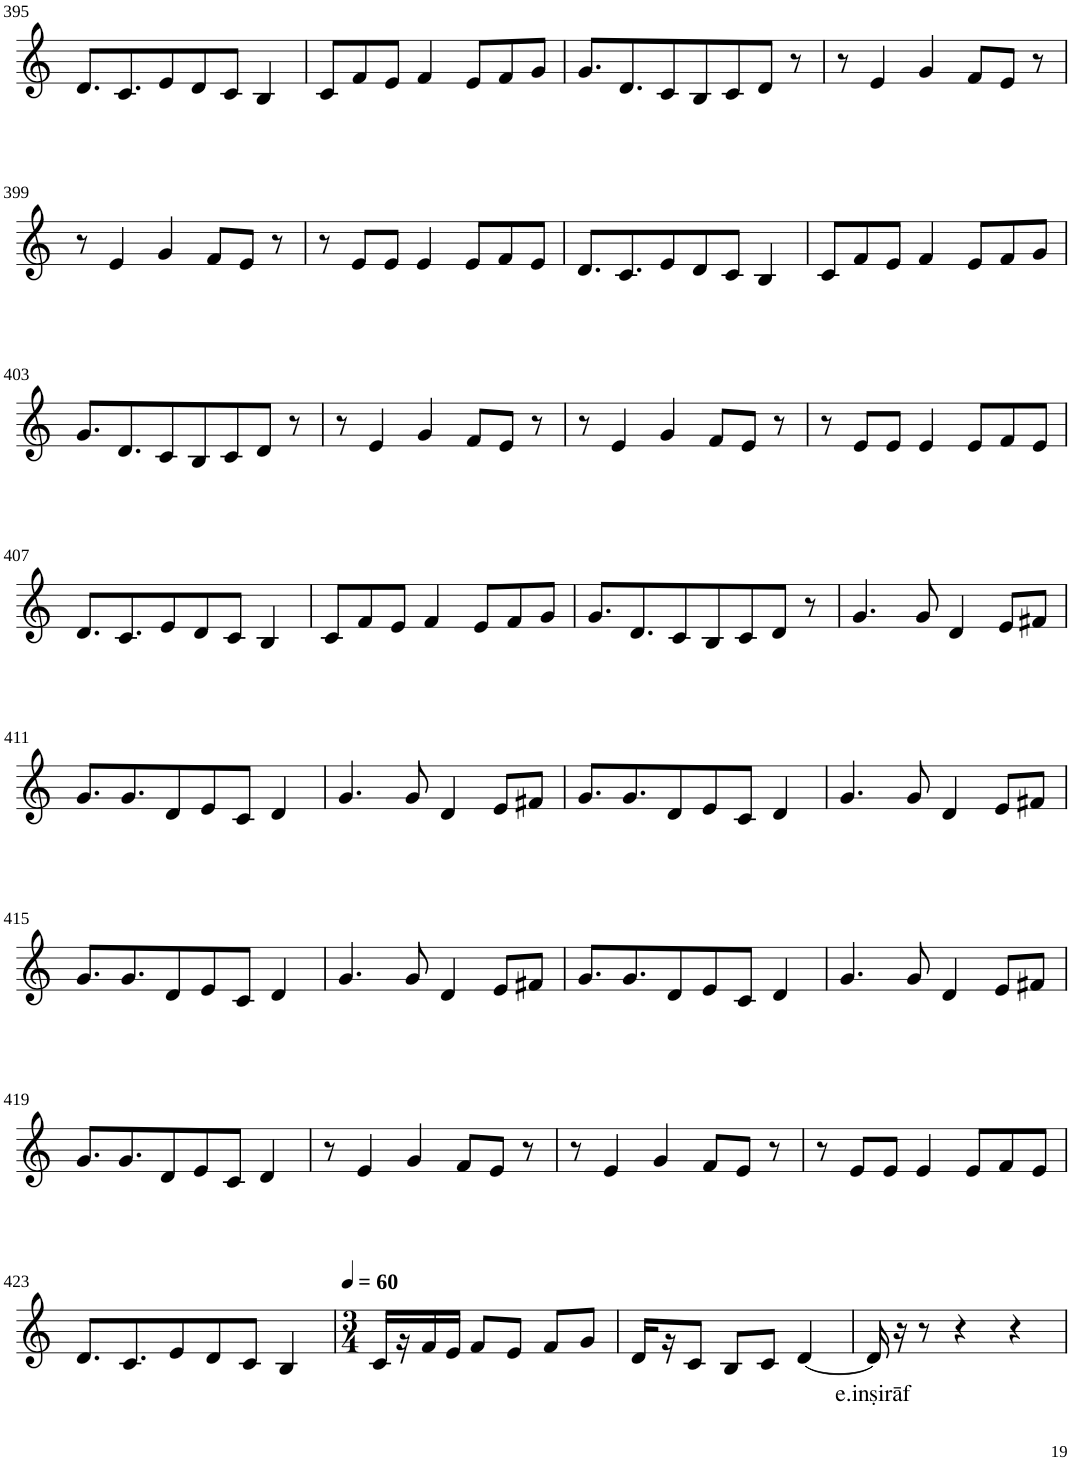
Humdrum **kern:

**kern	**text
*part1	*part1
*staff1	*staff1
*I"Violin	*
!!LO:PB:g=z
*clefG2	*
*k[]	*
*M8/8	*
=395	=395
8.d/L	.
8.c/	.
8e/	.
8d/	.
8c/J	.
4B/	.
=396	=396
8c/L	.
8f/	.
8e/J	.
4f/	.
8e/L	.
8f/	.
8g/J	.
=397	=397
8.g/L	.
8.d/	.
8c/	.
8B/	.
8c/	.
8d/J	.
8r	.
=398	=398
8r	.
4e/	.
4g/	.
8f/L	.
8e/J	.
8r	.
!!LO:LB:g=z
=399	=399
8r	.
4e/	.
4g/	.
8f/L	.
8e/J	.
8r	.
=400	=400
8r	.
8e/L	.
8e/J	.
4e/	.
8e/L	.
8f/	.
8e/J	.
=401	=401
8.d/L	.
8.c/	.
8e/	.
8d/	.
8c/J	.
4B/	.
=402	=402
8c/L	.
8f/	.
8e/J	.
4f/	.
8e/L	.
8f/	.
8g/J	.
!!LO:LB:g=z
=403	=403
8.g/L	.
8.d/	.
8c/	.
8B/	.
8c/	.
8d/J	.
8r	.
=404	=404
8r	.
4e/	.
4g/	.
8f/L	.
8e/J	.
8r	.
=405	=405
8r	.
4e/	.
4g/	.
8f/L	.
8e/J	.
8r	.
=406	=406
8r	.
8e/L	.
8e/J	.
4e/	.
8e/L	.
8f/	.
8e/J	.
!!LO:LB:g=z
=407	=407
8.d/L	.
8.c/	.
8e/	.
8d/	.
8c/J	.
4B/	.
=408	=408
8c/L	.
8f/	.
8e/J	.
4f/	.
8e/L	.
8f/	.
8g/J	.
=409	=409
8.g/L	.
8.d/	.
8c/	.
8B/	.
8c/	.
8d/J	.
8r	.
=410	=410
4.g/	.
8g/	.
4d/	.
8e/L	.
8f#X/J	.
!!LO:LB:g=z
=411	=411
8.g/L	.
8.g/	.
8d/	.
8e/	.
8c/J	.
4d/	.
=412	=412
4.g/	.
8g/	.
4d/	.
8e/L	.
8f#X/J	.
=413	=413
8.g/L	.
8.g/	.
8d/	.
8e/	.
8c/J	.
4d/	.
=414	=414
4.g/	.
8g/	.
4d/	.
8e/L	.
8f#X/J	.
!!LO:LB:g=z
=415	=415
8.g/L	.
8.g/	.
8d/	.
8e/	.
8c/J	.
4d/	.
=416	=416
4.g/	.
8g/	.
4d/	.
8e/L	.
8f#X/J	.
=417	=417
8.g/L	.
8.g/	.
8d/	.
8e/	.
8c/J	.
4d/	.
=418	=418
4.g/	.
8g/	.
4d/	.
8e/L	.
8f#X/J	.
!!LO:LB:g=z
=419	=419
8.g/L	.
8.g/	.
8d/	.
8e/	.
8c/J	.
4d/	.
=420	=420
8r	.
4e/	.
4g/	.
8f/L	.
8e/J	.
8r	.
=421	=421
8r	.
4e/	.
4g/	.
8f/L	.
8e/J	.
8r	.
=422	=422
8r	.
8e/L	.
8e/J	.
4e/	.
8e/L	.
8f/	.
8e/J	.
!!LO:LB:g=z
=423	=423
8.d/L	.
8.c/	.
8e/	.
8d/	.
8c/J	.
4B/	.
=424	=424
*M3/4	*
*MM60	*
16c/LL	.
16r	.
16f/	.
16e/JJ	.
8f/L	.
8e/J	.
8f/L	.
8g/J	.
=425	=425
16d/LL	.
16r	.
8c/J	.
8B/L	.
8c/J	.
[4d/	.
=426	=426
!	!LO:LY:b
16d/]	e.inṣirāf
16r	.
8r	.
4r	.
4r	.
=	=
*-	*-
